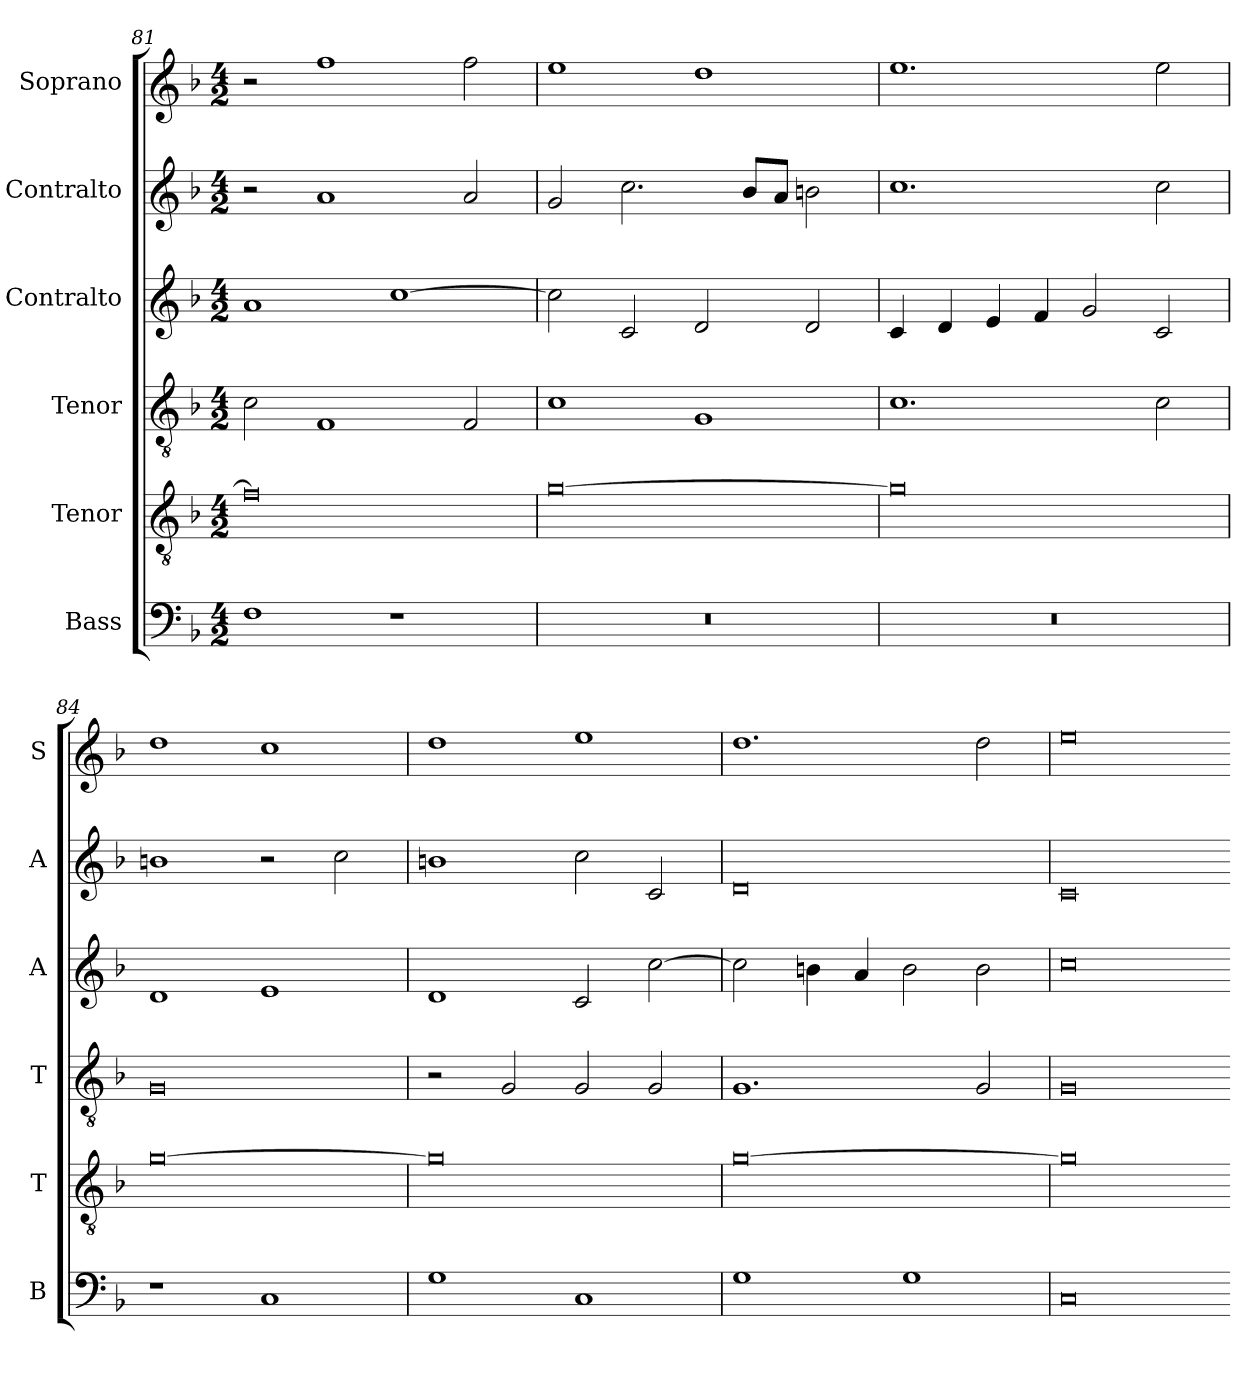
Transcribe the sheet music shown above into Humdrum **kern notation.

**kern	**kern	**kern	**kern	**kern	**kern
*part6	*part5	*part4	*part3	*part2	*part1
*staff6	*staff5	*staff4	*staff3	*staff2	*staff1
*I"Bass	*I"Tenor	*I"Tenor	*I"Contralto	*I"Contralto	*I"Soprano
*I'B	*I'T	*I'T	*I'A	*I'A	*I'S
*clefF4	*clefGv2	*clefGv2	*clefG2	*clefG2	*clefG2
*k[b-]	*k[b-]	*k[b-]	*k[b-]	*k[b-]	*k[b-]
*F:ion	*F:ion	*F:ion	*F:ion	*F:ion	*F:ion
*M4/2	*M4/2	*M4/2	*M4/2	*M4/2	*M4/2
=81	=81	=81	=81	=81	=81
1F	0f]	2c	1a	2r	2r
.	.	1F	.	1a	1ff
1r	.	.	[1cc	.	.
.	.	2F	.	2a	2ff
=82	=82	=82	=82	=82	=82
0r	[0g	1c	2cc]	2g	1ee
.	.	.	2c	2.cc	.
.	.	1G	2d	.	1dd
.	.	.	.	8b-/L	.
.	.	.	.	8a/J	.
.	.	.	2d	2bn	.
=83	=83	=83	=83	=83	=83
0r	0g]	1.c	4c	1.cc	1.ee
.	.	.	4d	.	.
.	.	.	4e	.	.
.	.	.	4f	.	.
.	.	.	2g	.	.
.	.	2c	2c	2cc	2ee
=84	=84	=84	=84	=84	=84
1r	[0g	0G	1d	1bn	1dd
1C	.	.	1e	2r	1cc
.	.	.	.	2cc	.
=85	=85	=85	=85	=85	=85
1G	0g]	2r	1d	1bn	1dd
.	.	2G	.	.	.
1C	.	2G	2c	2cc	1ee
.	.	2G	[2cc	2c	.
=86	=86	=86	=86	=86	=86
1G	[0g	1.G	2cc]	0d	1.dd
.	.	.	4bn	.	.
.	.	.	4a	.	.
1G	.	.	2b	.	.
.	.	2G	2b	.	2dd
=87	=87	=87	=87	=87	=87
0C	0g]	0G	0cc	0c	0ee
=-	=-	=-	=-	=-	=-
*-	*-	*-	*-	*-	*-
